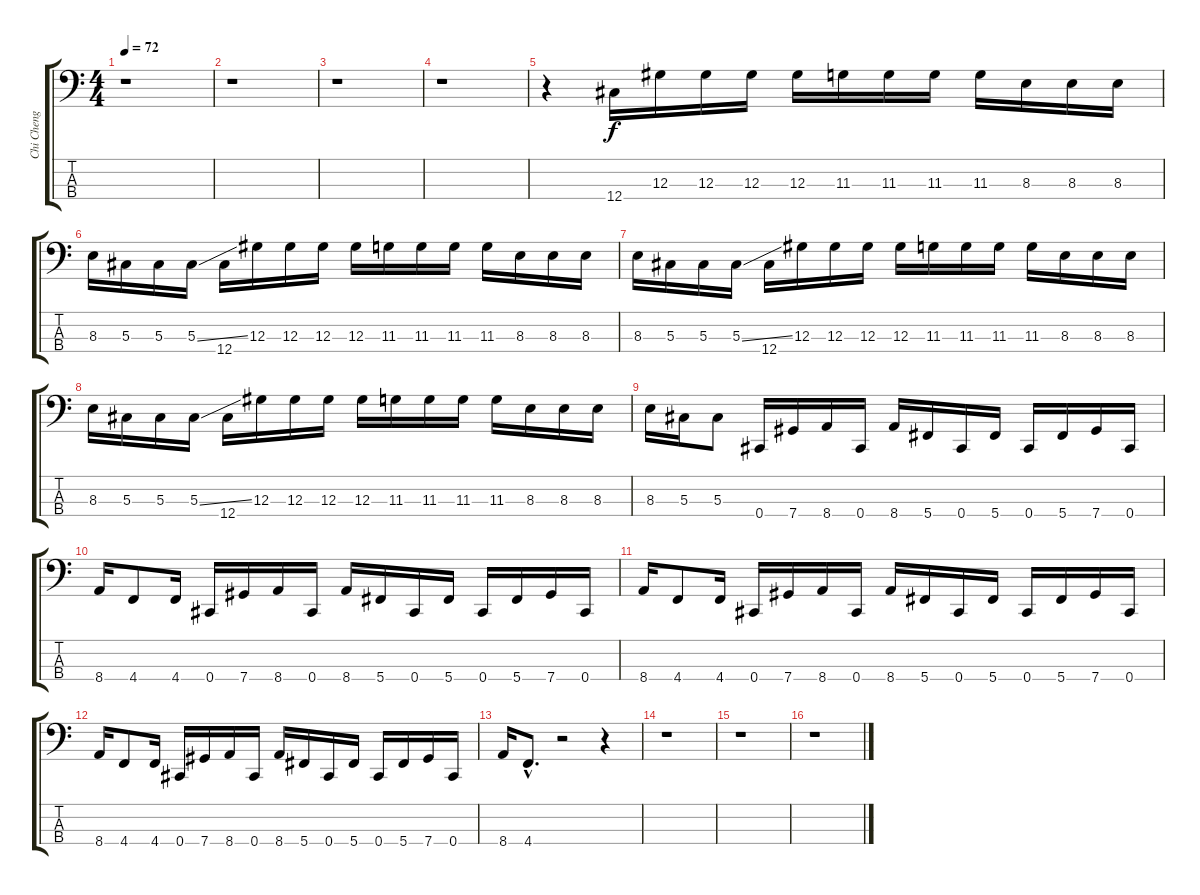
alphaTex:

\track ("Chi Cheng [bass]" "Chi Cheng ") {instrument electricbasspick}
\staff {score tabs}
\tuning (Gb2 Db2 Ab1 Db1) {hide}
\ts (4 4)
\tempo 72
\clef f4
\ks c
r.1{dy f instrument electricbasspick} |
r.1 |
r.1 |
r.1 |
r.4 12.4.16 12.3.16 12.3.16 12.3.16 12.3.16 11.3.16 11.3.16 11.3.16 11.3.16 8.3.16 8.3.16 8.3.16 |
8.3.16 5.3.16 5.3.16 5.3{ss}.16 12.4.16 12.3.16 12.3.16 12.3.16 12.3.16 11.3.16 11.3.16 11.3.16 11.3.16 8.3.16 8.3.16 8.3.16 |
8.3.16 5.3.16 5.3.16 5.3{ss}.16 12.4.16 12.3.16 12.3.16 12.3.16 12.3.16 11.3.16 11.3.16 11.3.16 11.3.16 8.3.16 8.3.16 8.3.16 |
8.3.16 5.3.16 5.3.16 5.3{ss}.16 12.4.16 12.3.16 12.3.16 12.3.16 12.3.16 11.3.16 11.3.16 11.3.16 11.3.16 8.3.16 8.3.16 8.3.16 |
8.3.16 5.3.16 5.3.8 0.4.16 7.4.16 8.4.16 0.4.16 8.4.16 5.4.16 0.4.16 5.4.16 0.4.16 5.4.16 7.4.16 0.4.16 |
8.4.16 4.4.8 4.4.16 0.4.16 7.4.16 8.4.16 0.4.16 8.4.16 5.4.16 0.4.16 5.4.16 0.4.16 5.4.16 7.4.16 0.4.16 |
8.4.16 4.4.8 4.4.16 0.4.16 7.4.16 8.4.16 0.4.16 8.4.16 5.4.16 0.4.16 5.4.16 0.4.16 5.4.16 7.4.16 0.4.16 |
8.4.16 4.4.8 4.4.16 0.4.16 7.4.16 8.4.16 0.4.16 8.4.16 5.4.16 0.4.16 5.4.16 0.4.16 5.4.16 7.4.16 0.4.16 |
8.4.16 4.4{hac}.8{d} r.2 r.4 |
r.1 |
r.1 |
r.1
